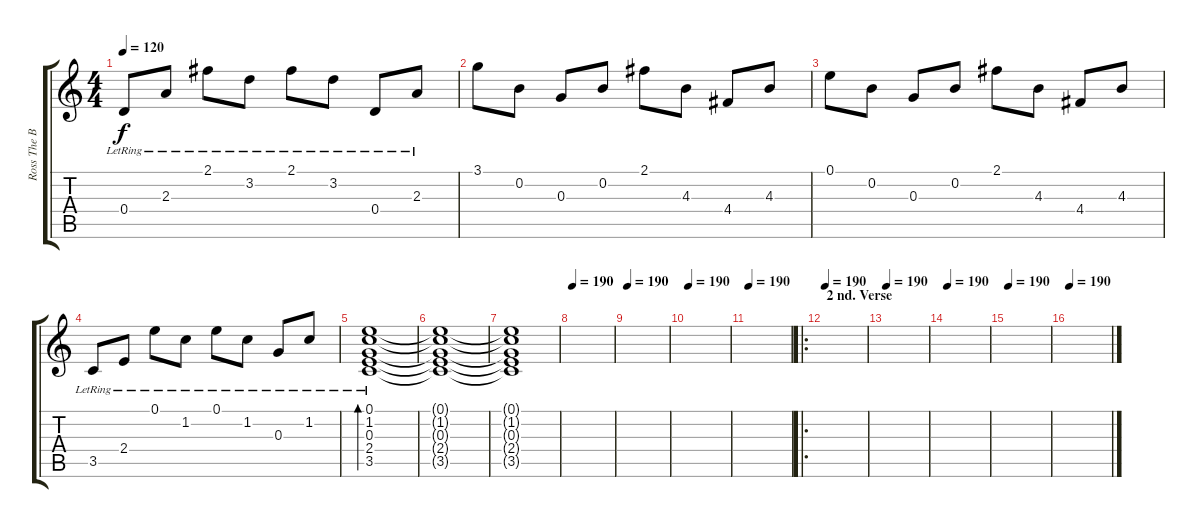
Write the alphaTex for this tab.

\track ("Ross The Boss Rhythm" "Ross The B") {instrument distortionguitar}
\staff {score tabs}
\tuning (E4 B3 G3 D3 A2 E2) {hide}
\ts (4 4)
\tempo 120
\clef g2
\ks c
0.4{lr}.8{dy f} 2.3{lr}.8 2.1{lr}.8 3.2{lr}.8 2.1{lr}.8 3.2{lr}.8 0.4{lr}.8 2.3{lr}.8 |
3.1.8 0.2.8 0.3.8 0.2.8 2.1.8 4.3.8 4.4.8 4.3.8 |
0.1.8 0.2.8 0.3.8 0.2.8 2.1.8 4.3.8 4.4.8 4.3.8 |
3.5{lr}.8 2.4{lr}.8 0.1{lr}.8 1.2{lr}.8 0.1{lr}.8 1.2{lr}.8 0.3{lr}.8 1.2{lr}.8 |
(0.1 1.2 0.3 2.4 3.5{lr}).1{bd 120} |
(0.1{t} 1.2{t} 0.3{t} 2.4{t} 3.5{t}).1 |
(0.1{t} 1.2{t} 0.3{t} 2.4{t} 3.5{t}).1 |
\tempo 190
|
\tempo 190
|
\tempo 190
|
\tempo 190
|
\ro
\section ("" "2 nd. Verse")
\tempo 190
|
\tempo 190
|
\tempo 190
|
\tempo 190
|
\tempo 190
